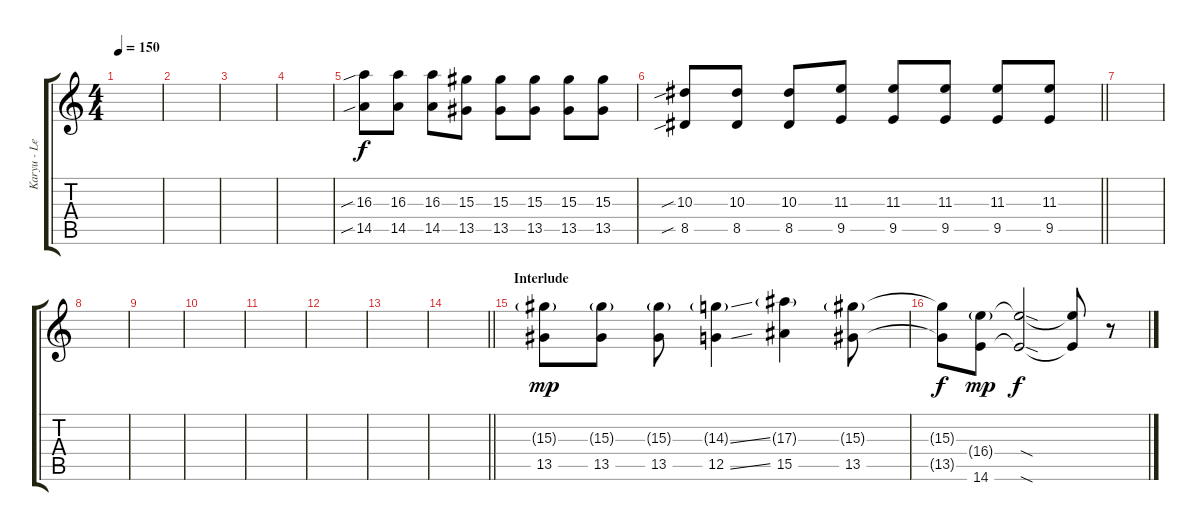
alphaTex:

\track ("Karyu - Lead Guitar" "Karyu - Le") {instrument distortionguitar}
\staff {score tabs}
\tuning (D4 A3 F3 C3 G2 D2) {hide}
\ts (4 4)
\tempo 150
\clef g2
\ks c
|
|
|
|
(16.3{sib} 14.5{sib}).8 (16.3 14.5).8 (16.3 14.5).8 (15.3 13.5).8 (15.3 13.5).8 (15.3 13.5).8 (15.3 13.5).8 (15.3 13.5).8 |
\barLineRight lightlight
(10.3{sib} 8.5{sib}).8 (10.3 8.5).8 (10.3 8.5).8 (11.3 9.5).8 (11.3 9.5).8 (11.3 9.5).8 (11.3 9.5).8 (11.3 9.5).8 |
\section ("" "")
|
|
|
|
|
|
|
\barLineRight lightlight
|
\section ("" "Interlude")
(15.3{g} 13.5).8{dy mp volume 9} (15.3{g} 13.5).8 (15.3{g} 13.5).8 (14.3{ss g} 12.5{ss}).4 (17.3{g} 15.5).4 (15.3{g} 13.5).8 |
(15.3{t} 13.5{t}).8{dy f} (16.4{g} 14.6).8{dy mp} (16.4{sod t} 14.6{sod t}).2{dy f} (16.4{t} 14.6{t}).8 r.8
